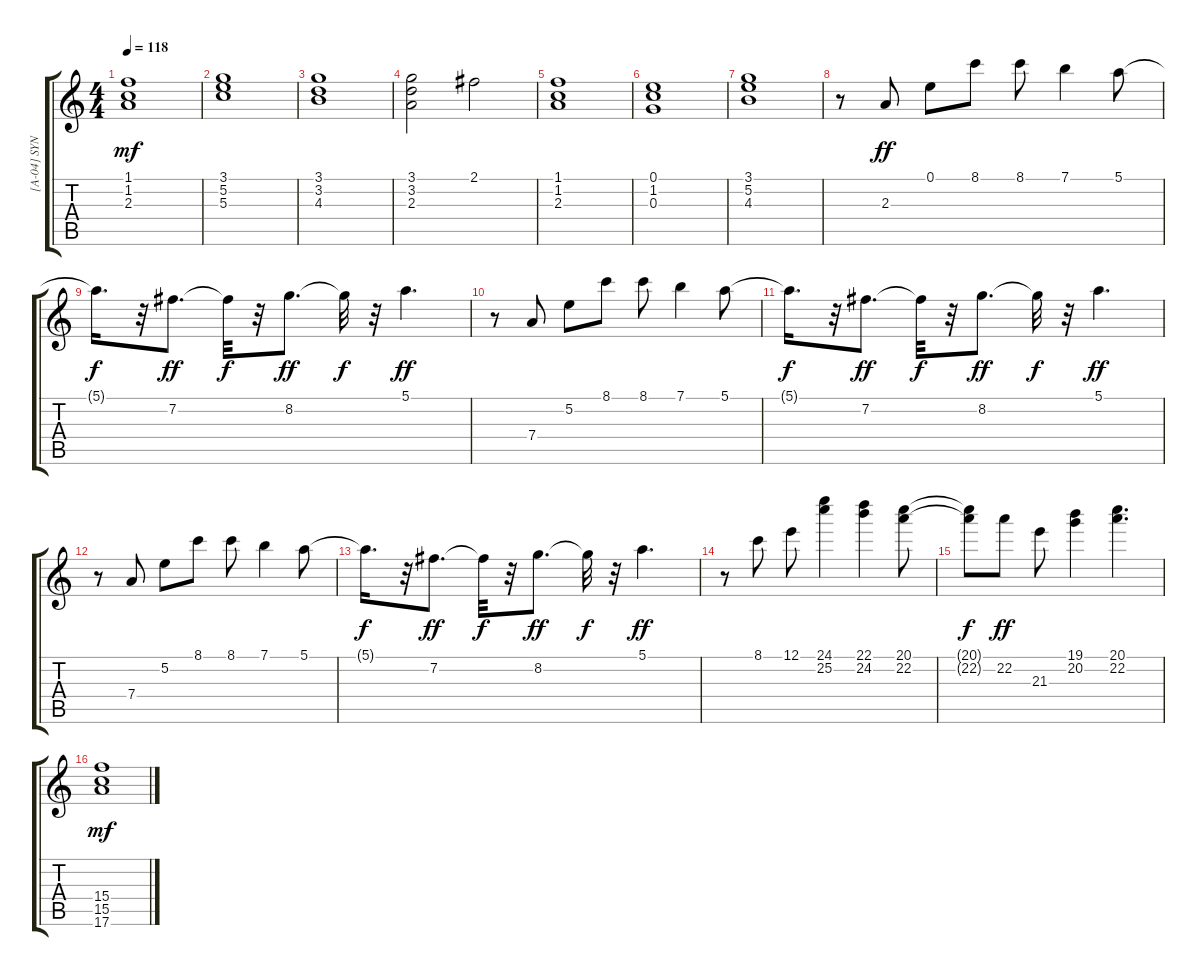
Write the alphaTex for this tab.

\track ("[A-04] SYNTH" "[A-04] SYN") {instrument electricguitarmuted}
\staff {score tabs}
\tuning (E4 B3 G3 D3 A2 E2) {hide}
\ts (4 4)
\tempo 118
\clef g2
\ks c
(1.1 1.2 2.3).1{dy mf} |
(3.1 5.2 5.3).1 |
(3.1 3.2 4.3).1 |
(3.1 3.2 2.3).2 2.1.2 |
(1.1 1.2 2.3).1 |
(0.1 1.2 0.3).1 |
(3.1 5.2 4.3).1 |
r.8 2.3.8{dy ff volume 16 balance 8 instrument electricpiano2} 0.1.8 8.1.8 8.1.8 7.1.4 5.1.8 |
5.1{t}.16{d dy f} r.32 7.2.8{d dy ff} 7.2{t}.32{dy f} r.32 8.2.8{d dy ff} 8.2{t}.32{dy f} r.32 5.1.4{d dy ff} |
r.8 7.4.8 5.2.8 8.1.8 8.1.8 7.1.4 5.1.8 |
5.1{t}.16{d dy f} r.32 7.2.8{d dy ff} 7.2{t}.32{dy f} r.32 8.2.8{d dy ff} 8.2{t}.32{dy f} r.32 5.1.4{d dy ff} |
r.8 7.4.8 5.2.8 8.1.8 8.1.8 7.1.4 5.1.8 |
5.1{t}.16{d dy f} r.32 7.2.8{d dy ff} 7.2{t}.32{dy f} r.32 8.2.8{d dy ff} 8.2{t}.32{dy f} r.32 5.1.4{d dy ff} |
r.8 8.1.8 12.1.8 (24.1 25.2).4 (22.1 24.2).4 (20.1 22.2).8 |
(20.1{t} 22.2{t}).8{dy f} 22.2.8{dy ff} 21.3.8 (19.1 20.2).4 (20.1 22.2).4{d} |
(15.4 15.5 17.6).1{dy mf volume 12 balance 7 instrument pad3polysynth}
